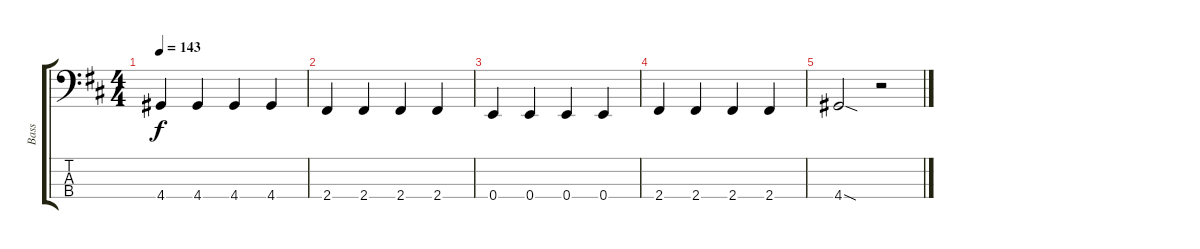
\track ("Bass" "Bass") {instrument acousticguitarnylon}
\staff {score tabs}
\tuning (G2 D2 A1 E1) {hide}
\ts (4 4)
\tempo 143
\clef f4
\ks bminor
4.4.4{dy f} 4.4.4 4.4.4 4.4.4 |
2.4.4 2.4.4 2.4.4 2.4.4 |
0.4.4 0.4.4 0.4.4 0.4.4 |
2.4.4 2.4.4 2.4.4 2.4.4 |
4.4{sod}.2 r.2
